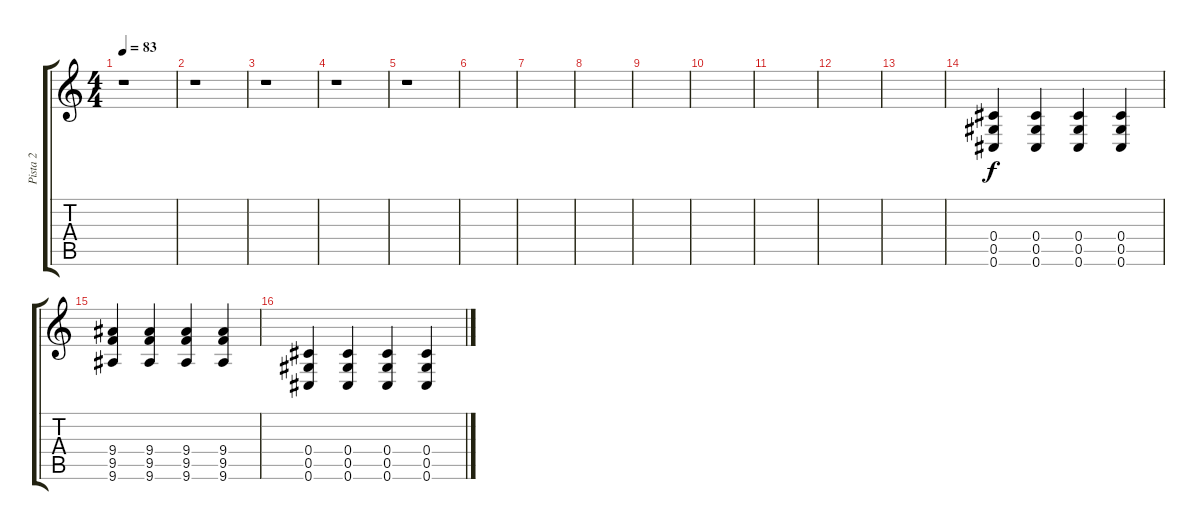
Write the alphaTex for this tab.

\track ("Pista 2" "Pista 2") {instrument distortionguitar}
\staff {score tabs}
\tuning (Eb4 Bb3 Gb3 Db3 Ab2 Db2) {hide}
\ts (4 4)
\tempo 83
\clef g2
\ks c
r.1{dy f} |
r.1 |
r.1 |
r.1 |
r.1 |
|
|
|
|
|
|
|
|
(0.4 0.5 0.6).4 (0.4 0.5 0.6).4 (0.4 0.5 0.6).4 (0.4 0.5 0.6).4 |
(9.4 9.5 9.6).4 (9.4 9.5 9.6).4 (9.4 9.5 9.6).4 (9.4 9.5 9.6).4 |
(0.4 0.5 0.6).4 (0.4 0.5 0.6).4 (0.4 0.5 0.6).4 (0.4 0.5 0.6).4
